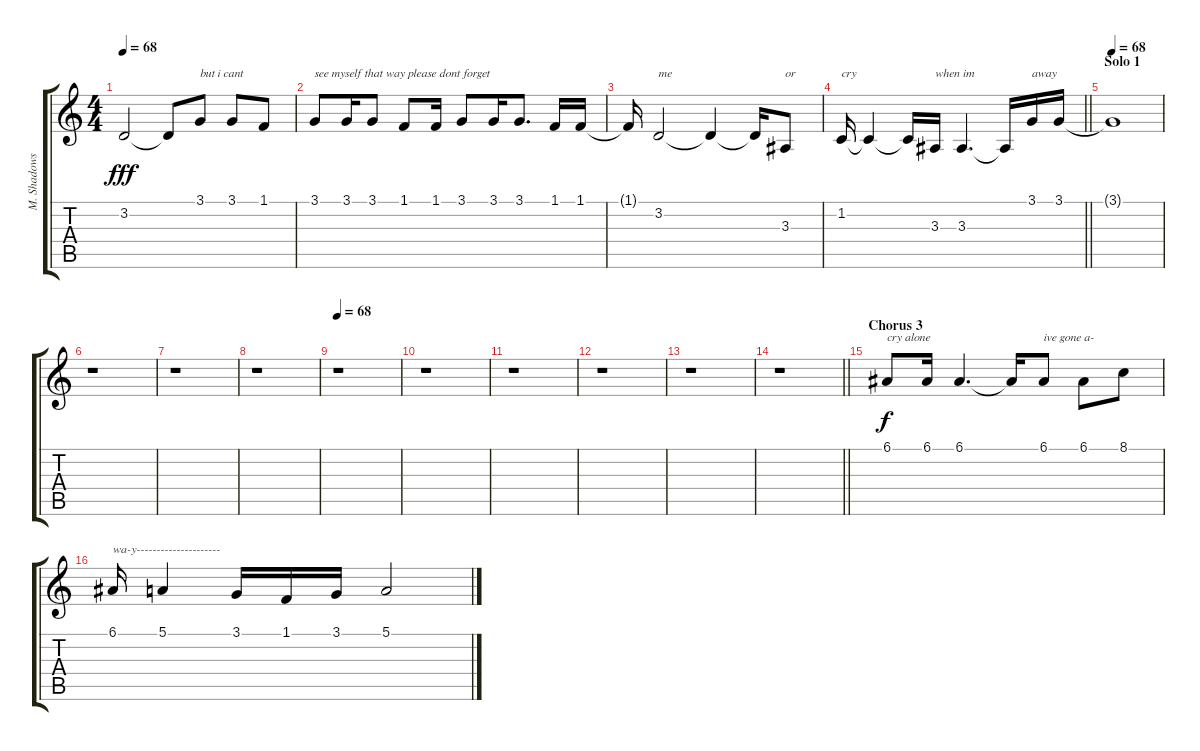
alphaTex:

\track ("M. Shadows" "M. Shadows") {instrument lead2sawtooth}
\staff {score tabs}
\tuning (E4 B3 G3 D3 A2 D2) {hide}
\ts (4 4)
\tempo 68
\clef g2
\ks c
3.2{t}.2{dy fff} 3.2{t}.8 3.1.8{txt "but i cant "} 3.1.8 1.1.8 |
3.1.8{txt "see myself that way please dont forget"} 3.1.16 3.1.8 1.1.8 1.1.16 3.1.8 3.1.16 3.1.8{d} 1.1.16 1.1.16 |
1.1{t}.16 3.2.2{txt "me"} 3.2{t}.4 3.2{t}.16 3.3.8{txt "or"} |
\barLineRight lightlight
1.2.16{txt "cry"} 1.2{t}.4 1.2{t}.16 3.3.16{txt "when im"} 3.3.4{d} 3.3{t}.16 3.1.16{txt "away"} 3.1.16 |
\section ("" "Solo 1")
\tempo 68
3.1{t}.1{volume 3} |
r.1 |
r.1 |
r.1 |
\tempo 68
r.1 |
r.1 |
r.1 |
r.1 |
r.1 |
\barLineRight lightlight
r.1 |
\section ("" "Chorus 3")
6.1.8{txt "cry alone" dy f volume 16} 6.1.16 6.1.4{d} 6.1{t}.16 6.1.8{txt "ive gone a-"} 6.1.8 8.1.8 |
6.1.16{txt "wa-y---------------------"} 5.1.4 3.1.16 1.1.16 3.1.16 5.1.2
